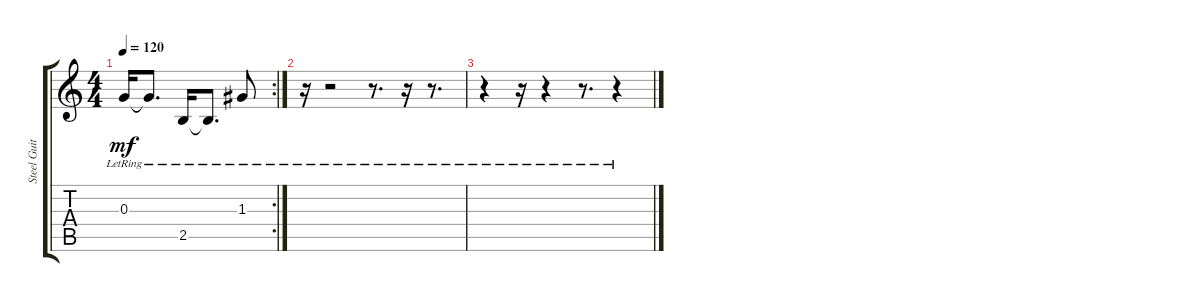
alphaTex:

\track ("Steel Guitar" "Steel Guit") {instrument acousticguitarsteel}
\staff {score tabs}
\tuning (E4 B3 G3 D3 A2 E2) {hide}
\rc 2
\ts (4 4)
\tempo 120
\clef g2
\ks c
0.3{lr}.16{dy mf} 0.3{lr t}.8{d} 2.5{lr}.16 2.5{lr t}.8{d} 1.3{lr}.8 |
r.16 r.2 r.8{d} r.16 r.8{d} |
r.4 r.16 r.4 r.8{d} r.4
